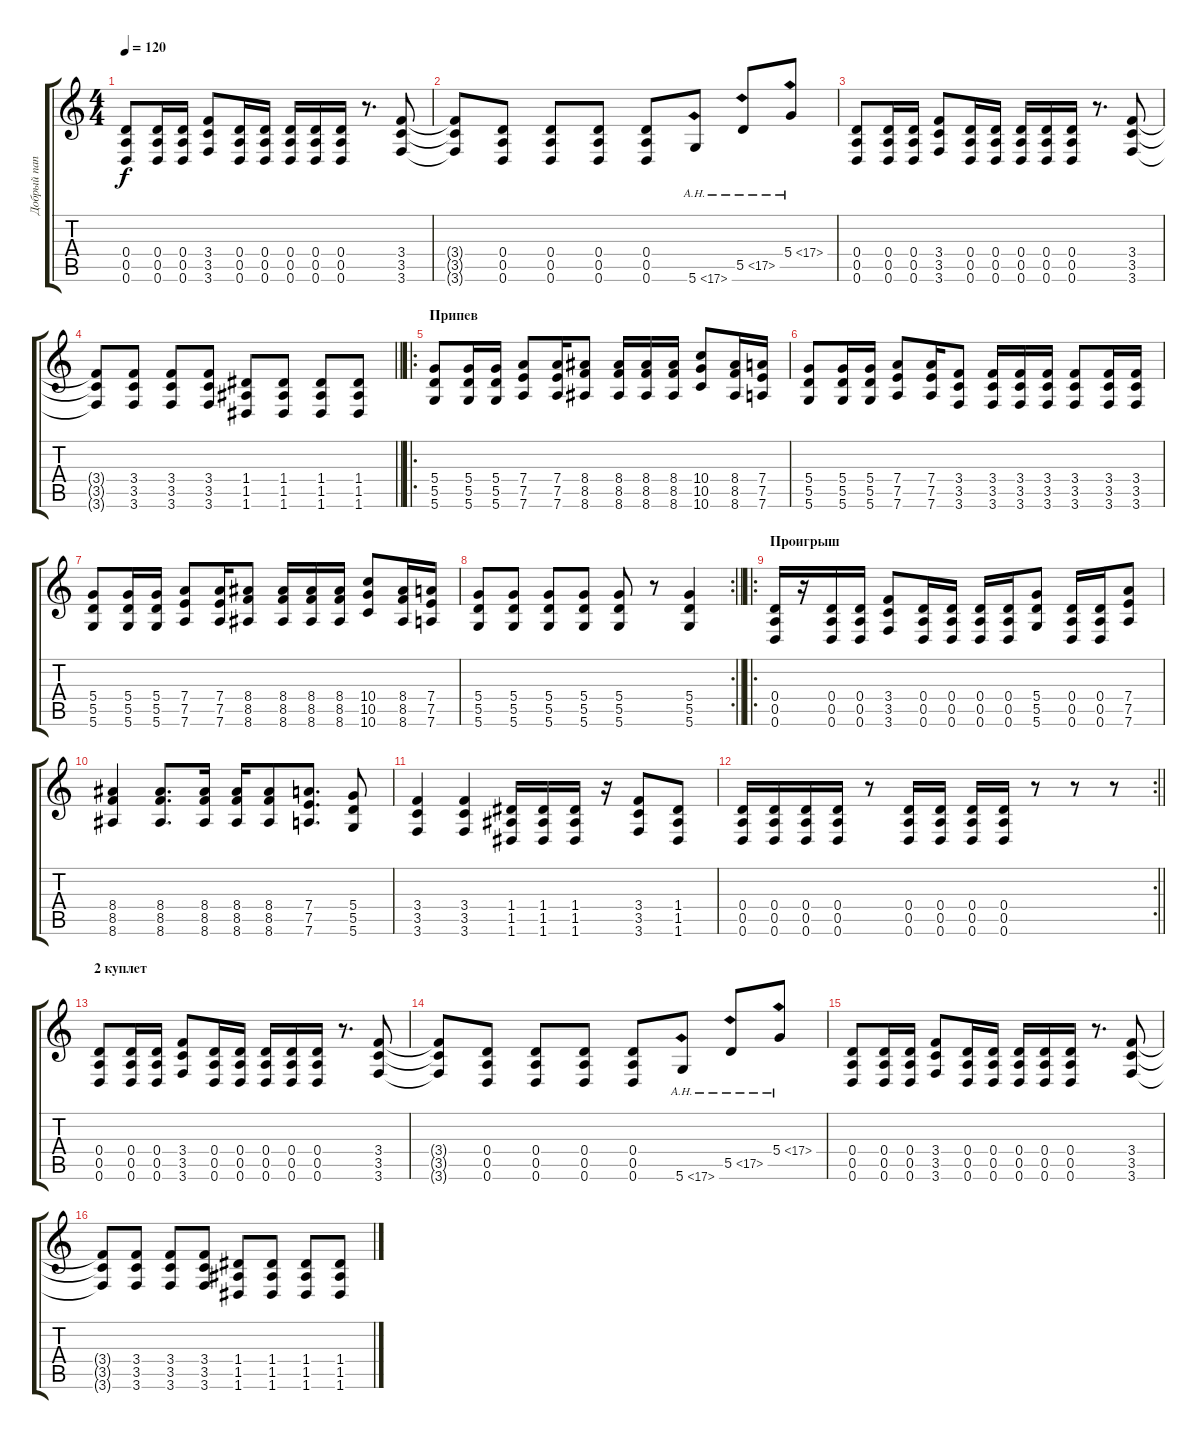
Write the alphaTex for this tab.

\track ("Добрый папка с балалайкой" "Добрый пап") {instrument distortionguitar}
\staff {score tabs}
\tuning (E4 B3 G3 D3 A2 D2) {hide}
\ts (4 4)
\tempo 120
\clef g2
\ks c
(0.4 0.5 0.6).8{dy f} (0.4 0.5 0.6).16 (0.4 0.5 0.6).16 (3.4 3.5 3.6).8 (0.4 0.5 0.6).16 (0.4 0.5 0.6).16 (0.4 0.5 0.6).16 (0.4 0.5 0.6).16 (0.4 0.5 0.6).16 r.8{d} (3.4 3.5 3.6).8 |
(3.4{t} 3.5{t} 3.6{t}).8 (0.4 0.5 0.6).8 (0.4 0.5 0.6).8 (0.4 0.5 0.6).8 (0.4 0.5 0.6).8 5.6{ah 12}.8 5.5{ah 12}.8 5.4{ah 12}.8 |
(0.4 0.5 0.6).8 (0.4 0.5 0.6).16 (0.4 0.5 0.6).16 (3.4 3.5 3.6).8 (0.4 0.5 0.6).16 (0.4 0.5 0.6).16 (0.4 0.5 0.6).16 (0.4 0.5 0.6).16 (0.4 0.5 0.6).16 r.8{d} (3.4 3.5 3.6).8 |
\barLineRight lightlight
(3.4{t} 3.5{t} 3.6{t}).8 (3.4 3.5 3.6).8 (3.4 3.5 3.6).8 (3.4 3.5 3.6).8 (1.4 1.5 1.6).8 (1.4 1.5 1.6).8 (1.4 1.5 1.6).8 (1.4 1.5 1.6).8 |
\ro
\section ("" "Припев")
(5.4 5.5 5.6).8 (5.4 5.5 5.6).16 (5.4 5.5 5.6).16 (7.4 7.5 7.6).8 (7.4 7.5 7.6).16 (8.4 8.5 8.6).8 (8.4 8.5 8.6).16 (8.4 8.5 8.6).16 (8.4 8.5 8.6).16 (10.4 10.5 10.6).8 (8.4 8.5 8.6).16 (7.4 7.5 7.6).16 |
(5.4 5.5 5.6).8 (5.4 5.5 5.6).16 (5.4 5.5 5.6).16 (7.4 7.5 7.6).8 (7.4 7.5 7.6).16 (3.4 3.5 3.6).8 (3.4 3.5 3.6).16 (3.4 3.5 3.6).16 (3.4 3.5 3.6).16 (3.4 3.5 3.6).8 (3.4 3.5 3.6).16 (3.4 3.5 3.6).16 |
(5.4 5.5 5.6).8 (5.4 5.5 5.6).16 (5.4 5.5 5.6).16 (7.4 7.5 7.6).8 (7.4 7.5 7.6).16 (8.4 8.5 8.6).8 (8.4 8.5 8.6).16 (8.4 8.5 8.6).16 (8.4 8.5 8.6).16 (10.4 10.5 10.6).8 (8.4 8.5 8.6).16 (7.4 7.5 7.6).16 |
\rc 2
\barLineRight lightlight
(5.4 5.5 5.6).8 (5.4 5.5 5.6).8 (5.4 5.5 5.6).8 (5.4 5.5 5.6).8 (5.4 5.5 5.6).8 r.8 (5.4 5.5 5.6).4 |
\ro
\section ("" "Проигрыш")
(0.4 0.5 0.6).16 r.16 (0.4 0.5 0.6).16 (0.4 0.5 0.6).16 (3.4 3.5 3.6).8 (0.4 0.5 0.6).16 (0.4 0.5 0.6).16 (0.4 0.5 0.6).16 (0.4 0.5 0.6).16 (5.4 5.5 5.6).8 (0.4 0.5 0.6).16 (0.4 0.5 0.6).16 (7.4 7.5 7.6).8 |
(8.4 8.5 8.6).4 (8.4 8.5 8.6).8{d} (8.4 8.5 8.6).16 (8.4 8.5 8.6).16 (8.4 8.5 8.6).8 (7.4 7.5 7.6).8{d} (5.4 5.5 5.6).8 |
(3.4 3.5 3.6).4 (3.4 3.5 3.6).4 (1.4 1.5 1.6).16 (1.4 1.5 1.6).16 (1.4 1.5 1.6).16 r.16 (3.4 3.5 3.6).8 (1.4 1.5 1.6).8 |
\rc 2
\barLineRight lightlight
(0.4 0.5 0.6).16 (0.4 0.5 0.6).16 (0.4 0.5 0.6).16 (0.4 0.5 0.6).16 r.8 (0.4 0.5 0.6).16 (0.4 0.5 0.6).16 (0.4 0.5 0.6).16 (0.4 0.5 0.6).16 r.8 r.8 r.8 |
\section ("" "2 куплет")
(0.4 0.5 0.6).8 (0.4 0.5 0.6).16 (0.4 0.5 0.6).16 (3.4 3.5 3.6).8 (0.4 0.5 0.6).16 (0.4 0.5 0.6).16 (0.4 0.5 0.6).16 (0.4 0.5 0.6).16 (0.4 0.5 0.6).16 r.8{d} (3.4 3.5 3.6).8 |
(3.4{t} 3.5{t} 3.6{t}).8 (0.4 0.5 0.6).8 (0.4 0.5 0.6).8 (0.4 0.5 0.6).8 (0.4 0.5 0.6).8 5.6{ah 12}.8 5.5{ah 12}.8 5.4{ah 12}.8 |
(0.4 0.5 0.6).8 (0.4 0.5 0.6).16 (0.4 0.5 0.6).16 (3.4 3.5 3.6).8 (0.4 0.5 0.6).16 (0.4 0.5 0.6).16 (0.4 0.5 0.6).16 (0.4 0.5 0.6).16 (0.4 0.5 0.6).16 r.8{d} (3.4 3.5 3.6).8 |
(3.4{t} 3.5{t} 3.6{t}).8 (3.4 3.5 3.6).8 (3.4 3.5 3.6).8 (3.4 3.5 3.6).8 (1.4 1.5 1.6).8 (1.4 1.5 1.6).8 (1.4 1.5 1.6).8 (1.4 1.5 1.6).8
